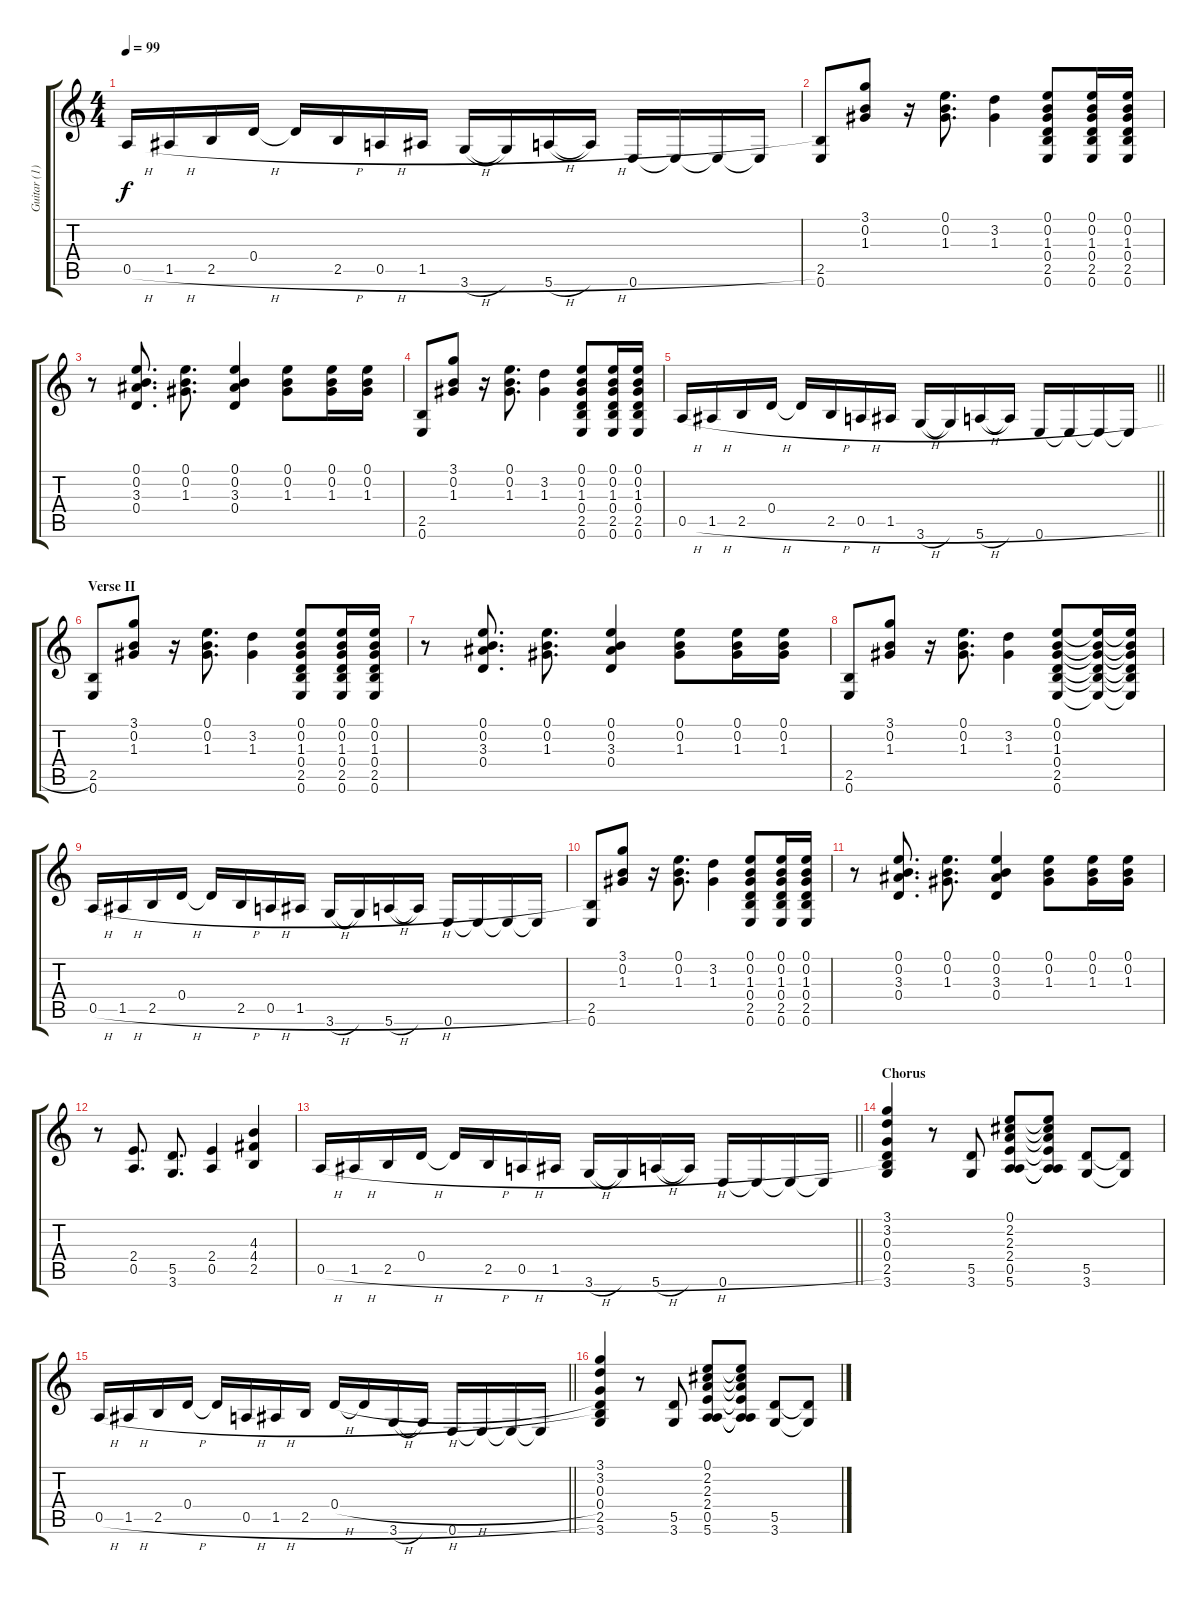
\track ("Guitar (1)" "Guitar (1)") {instrument acousticguitarsteel}
\staff {score tabs}
\tuning (E4 B3 G3 D3 A2 E2) {hide}
\ts (4 4)
\tempo 99
\clef g2
\ks c
0.5{h}.16{dy f} 1.5{h}.16 2.5{h}.16 0.4.16 0.4{t}.16 2.5{h}.16 0.5{h}.16 1.5{h}.16 3.6{h}.16 3.6{t}.16 5.6{h}.16 5.6{t}.16 0.6.16 0.6{t}.16 0.6{t}.16 0.6{t}.16 |
(2.5 0.6).8 (3.1 0.2 1.3).8 r.16 (0.1 0.2 1.3).8{d} (3.2 1.3).4 (0.1 0.2 1.3 0.4 2.5 0.6).8 (0.1 0.2 1.3 0.4 2.5 0.6).16 (0.1 0.2 1.3 0.4 2.5 0.6).16 |
r.8 (0.1 0.2 3.3 0.4).8{d} (0.1 0.2 1.3).8{d} (0.1 0.2 3.3 0.4).4 (0.1 0.2 1.3).8 (0.1 0.2 1.3).16 (0.1 0.2 1.3).16 |
(2.5 0.6).8 (3.1 0.2 1.3).8 r.16 (0.1 0.2 1.3).8{d} (3.2 1.3).4 (0.1 0.2 1.3 0.4 2.5 0.6).8 (0.1 0.2 1.3 0.4 2.5 0.6).16 (0.1 0.2 1.3 0.4 2.5 0.6).16 |
\barLineRight lightlight
0.5{h}.16 1.5{h}.16 2.5{h}.16 0.4.16 0.4{t}.16 2.5{h}.16 0.5{h}.16 1.5{h}.16 3.6{h}.16 3.6{t}.16 5.6{h}.16 5.6{t}.16 0.6.16 0.6{t}.16 0.6{t}.16 0.6{t}.16 |
\section ("" "Verse II")
(2.5 0.6).8 (3.1 0.2 1.3).8 r.16 (0.1 0.2 1.3).8{d} (3.2 1.3).4 (0.1 0.2 1.3 0.4 2.5 0.6).8 (0.1 0.2 1.3 0.4 2.5 0.6).16 (0.1 0.2 1.3 0.4 2.5 0.6).16 |
r.8 (0.1 0.2 3.3 0.4).8{d} (0.1 0.2 1.3).8{d} (0.1 0.2 3.3 0.4).4 (0.1 0.2 1.3).8 (0.1 0.2 1.3).16 (0.1 0.2 1.3).16 |
(2.5 0.6).8 (3.1 0.2 1.3).8 r.16 (0.1 0.2 1.3).8{d} (3.2 1.3).4 (0.1 0.2 1.3 0.4 2.5 0.6).8 (0.1{t} 0.2{t} 1.3{t} 0.4{t} 2.5{t} 0.6{t}).16 (0.1{t} 0.2{t} 1.3{t} 0.4{t} 2.5{t} 0.6{t}).16 |
0.5{h}.16 1.5{h}.16 2.5{h}.16 0.4.16 0.4{t}.16 2.5{h}.16 0.5{h}.16 1.5{h}.16 3.6{h}.16 3.6{t}.16 5.6{h}.16 5.6{t}.16 0.6.16 0.6{t}.16 0.6{t}.16 0.6{t}.16 |
(2.5 0.6).8 (3.1 0.2 1.3).8 r.16 (0.1 0.2 1.3).8{d} (3.2 1.3).4 (0.1 0.2 1.3 0.4 2.5 0.6).8 (0.1 0.2 1.3 0.4 2.5 0.6).16 (0.1 0.2 1.3 0.4 2.5 0.6).16 |
r.8 (0.1 0.2 3.3 0.4).8{d} (0.1 0.2 1.3).8{d} (0.1 0.2 3.3 0.4).4 (0.1 0.2 1.3).8 (0.1 0.2 1.3).16 (0.1 0.2 1.3).16 |
r.8 (2.4 0.5).8{d} (5.5 3.6).8{d} (2.4 0.5).4 (4.3 4.4 2.5).4 |
\barLineRight lightlight
0.5{h}.16 1.5{h}.16 2.5{h}.16 0.4.16 0.4{t}.16 2.5{h}.16 0.5{h}.16 1.5{h}.16 3.6{h}.16 3.6{t}.16 5.6{h}.16 5.6{t}.16 0.6.16 0.6{t}.16 0.6{t}.16 0.6{t}.16 |
\section ("" "Chorus")
(3.1 3.2 0.3 0.4 2.5 3.6).4 r.8 (5.5 3.6).8 (0.1 2.2 2.3 2.4 0.5 5.6).8 (0.1{t} 2.2{t} 2.3{t} 2.4{t} 0.5{t} 5.6{t}).8 (5.5 3.6).8 (5.5{t} 3.6{t}).8 |
\barLineRight lightlight
0.5{h}.16 1.5{h}.16 2.5{h}.16 0.4.16 0.4{t}.16 0.5{h}.16 1.5{h}.16 2.5{h}.16 0.4{h}.16 0.4{h t}.16 3.6{h}.16 3.6{t}.16 0.6.16 0.6{t}.16 0.6{t}.16 0.6{t}.16 |
(3.1 3.2 0.3 0.4 2.5 3.6).4 r.8 (5.5 3.6).8 (0.1 2.2 2.3 2.4 0.5 5.6).8 (0.1{t} 2.2{t} 2.3{t} 2.4{t} 0.5{t} 5.6{t}).8 (5.5 3.6).8 (5.5{t} 3.6{t}).8
